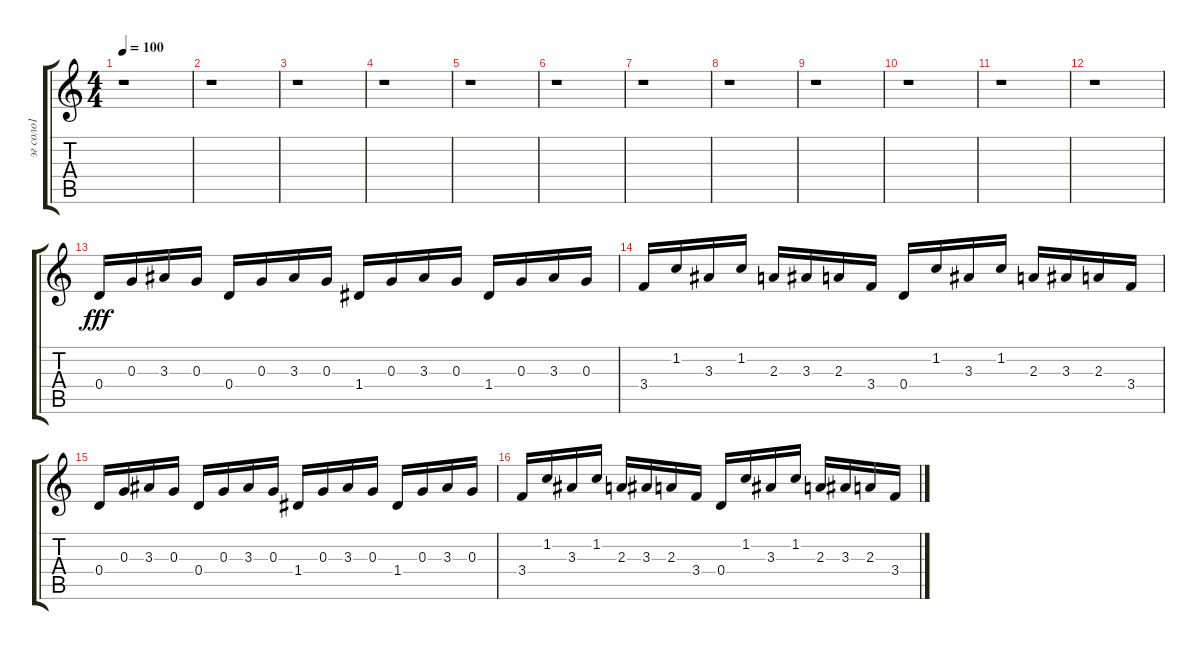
\track ("эг соло1" "эг соло1") {instrument distortionguitar}
\staff {score tabs}
\tuning (E4 B3 G3 D3 A2 E2) {hide}
\ts (4 4)
\tempo 100
\clef g2
\ks c
r.1{dy fff instrument distortionguitar} |
r.1 |
r.1 |
r.1 |
r.1 |
r.1 |
r.1 |
r.1 |
r.1 |
r.1 |
r.1 |
r.1 |
0.4.16 0.3.16 3.3.16 0.3.16 0.4.16 0.3.16 3.3.16 0.3.16 1.4.16 0.3.16 3.3.16 0.3.16 1.4.16 0.3.16 3.3.16 0.3.16 |
3.4.16 1.2.16 3.3.16 1.2.16 2.3.16 3.3.16 2.3.16 3.4.16 0.4.16 1.2.16 3.3.16 1.2.16 2.3.16 3.3.16 2.3.16 3.4.16 |
0.4.16 0.3.16 3.3.16 0.3.16 0.4.16 0.3.16 3.3.16 0.3.16 1.4.16 0.3.16 3.3.16 0.3.16 1.4.16 0.3.16 3.3.16 0.3.16 |
3.4.16 1.2.16 3.3.16 1.2.16 2.3.16 3.3.16 2.3.16 3.4.16 0.4.16 1.2.16 3.3.16 1.2.16 2.3.16 3.3.16 2.3.16 3.4.16
